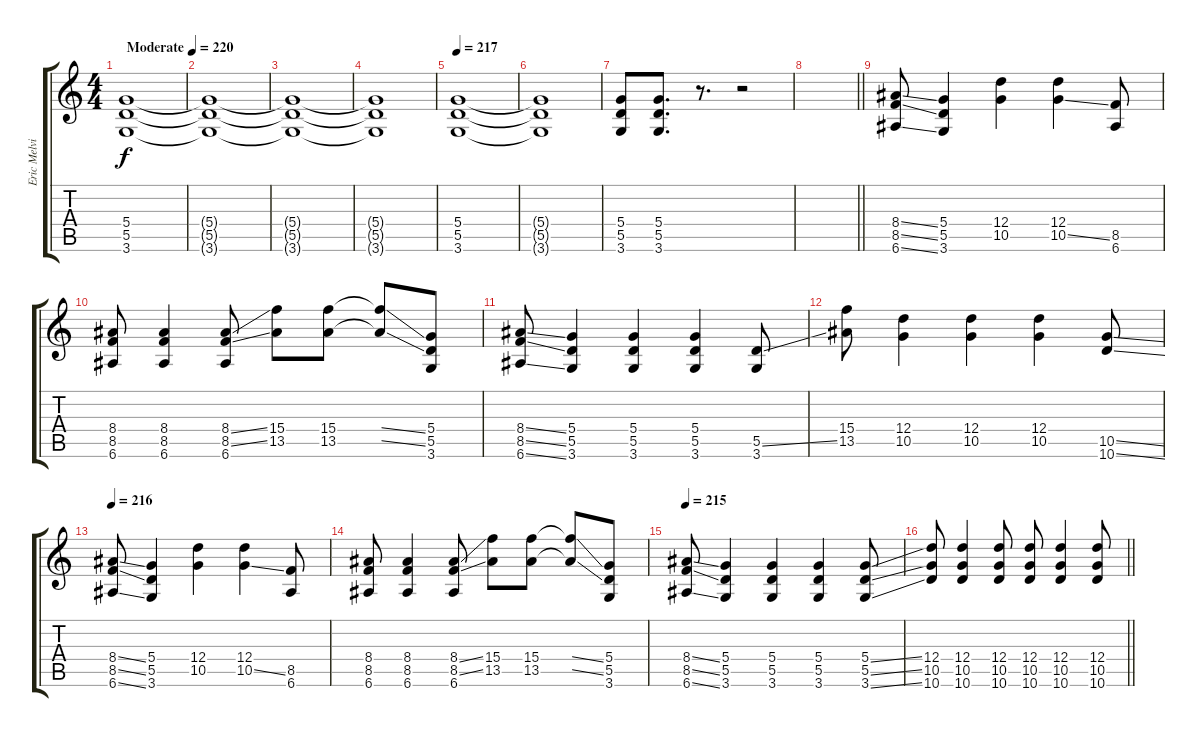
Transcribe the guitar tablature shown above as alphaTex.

\track ("Eric Melvin" "Eric Melvi") {instrument distortionguitar}
\staff {score tabs}
\tuning (E4 B3 G3 D3 A2 E2) {hide}
\ts (4 4)
\tempo (220 "Moderate")
\clef g2
\ks c
(5.4 5.5 3.6).1{dy f instrument distortionguitar} |
(5.4{t} 5.5{t} 3.6{t}).1 |
(5.4{t} 5.5{t} 3.6{t}).1 |
(5.4{t} 5.5{t} 3.6{t}).1 |
\tempo 217
(5.4 5.5 3.6).1 |
(5.4{t} 5.5{t} 3.6{t}).1 |
(5.4 5.5 3.6).8 (5.4 5.5 3.6).8{d} r.8{d} r.2 |
\barLineRight lightlight
|
\section ("" "")
(8.4{ss} 8.5{ss} 6.6{ss}).8 (5.4 5.5 3.6).4 (12.4 10.5).4 (12.4 10.5{ss}).4 (8.5 6.6).8 |
(8.4 8.5 6.6).8 (8.4 8.5 6.6).4 (8.4{ss} 8.5{ss} 6.6).8 (15.4 13.5).8 (15.4 13.5).8 (15.4{ss t} 13.5{ss t}).8 (5.4 5.5 3.6).8 |
(8.4{ss} 8.5{ss} 6.6{ss}).8 (5.4 5.5 3.6).4 (5.4 5.5 3.6).4 (5.4 5.5 3.6).4 (5.5{ss} 3.6).8 |
(15.4 13.5).8 (12.4 10.5).4 (12.4 10.5).4 (12.4 10.5).4 (10.5{ss} 10.6{ss}).8 |
\tempo 216
(8.4{ss} 8.5{ss} 6.6{ss}).8 (5.4 5.5 3.6).4 (12.4 10.5).4 (12.4 10.5{ss}).4 (8.5 6.6).8 |
(8.4 8.5 6.6).8 (8.4 8.5 6.6).4 (8.4{ss} 8.5{ss} 6.6).8 (15.4 13.5).8 (15.4 13.5).8 (15.4{ss t} 13.5{ss t}).8 (5.4 5.5 3.6).8 |
\tempo 215
(8.4{ss} 8.5{ss} 6.6{ss}).8 (5.4 5.5 3.6).4 (5.4 5.5 3.6).4 (5.4 5.5 3.6).4 (5.4{ss} 5.5{ss} 3.6{ss}).8 |
\barLineRight lightlight
(12.4 10.5 10.6).8 (12.4 10.5 10.6).4 (12.4 10.5 10.6).8 (12.4 10.5 10.6).8 (12.4 10.5 10.6).4 (12.4{ss} 10.5{ss} 10.6{ss}).8
